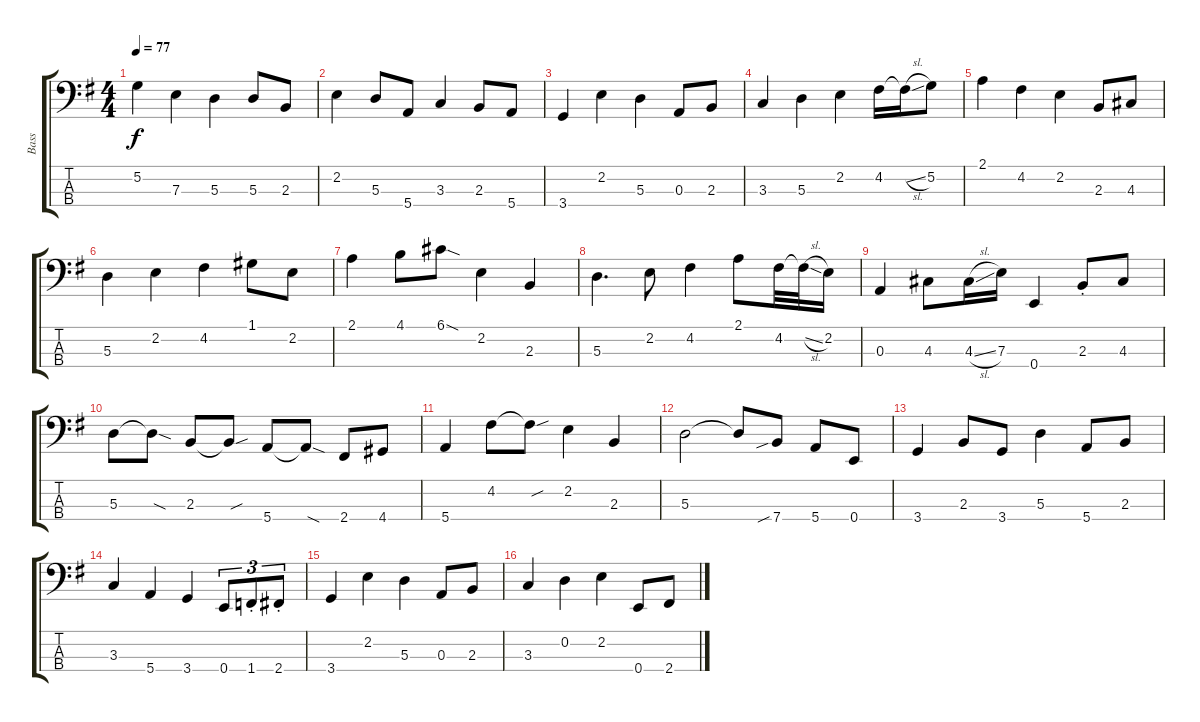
\track ("Bass" "Bass") {instrument electricbassfinger}
\staff {score tabs}
\tuning (G2 D2 A1 E1) {hide}
\ts (4 4)
\tempo 77
\clef f4
\ks g
5.2.4{dy f} 7.3.4 5.3.4 5.3.8 2.3.8 |
2.2.4 5.3.8 5.4.8 3.3.4 2.3.8 5.4.8 |
3.4.4 2.2.4 5.3.4 0.3.8 2.3.8 |
3.3.4 5.3.4 2.2.4 4.2.16 4.2{sl t}.16 5.2.8 |
2.1.4 4.2.4 2.2.4 2.3.8 4.3.8 |
5.3.4 2.2.4 4.2.4 1.1.8 2.2.8 |
2.1.4 4.1.8 6.1{sod}.8 2.2.4 2.3.4 |
5.3.4{d} 2.2.8 4.2.4 2.1.8 4.2.32 4.2{sl t}.32 2.2.16 |
0.3.4 4.3.8 4.3{sl}.16 7.3.16 0.4.4 2.3{st}.8 4.3.8 |
5.3.8 5.3{sod t}.8 2.3.8 2.3{sou t}.8 5.4.8 5.4{sod t}.8 2.4.8 4.4.8 |
5.4.4 4.2.8 4.2{sou t}.8 2.2.4 2.3.4 |
5.3.2 5.3{t}.8 7.4{sib}.8 5.4.8 0.4.8 |
3.4.4 2.3.8 3.4.8 5.3.4 5.4.8 2.3.8 |
3.3.4 5.4.4 3.4.4 0.4.8{tu (3 2)} 1.4{st}.8{tu (3 2)} 2.4{st}.8{tu (3 2)} |
3.4.4 2.2.4 5.3.4 0.3.8 2.3.8 |
3.3.4 0.2.4 2.2.4 0.4.8 2.4.8
